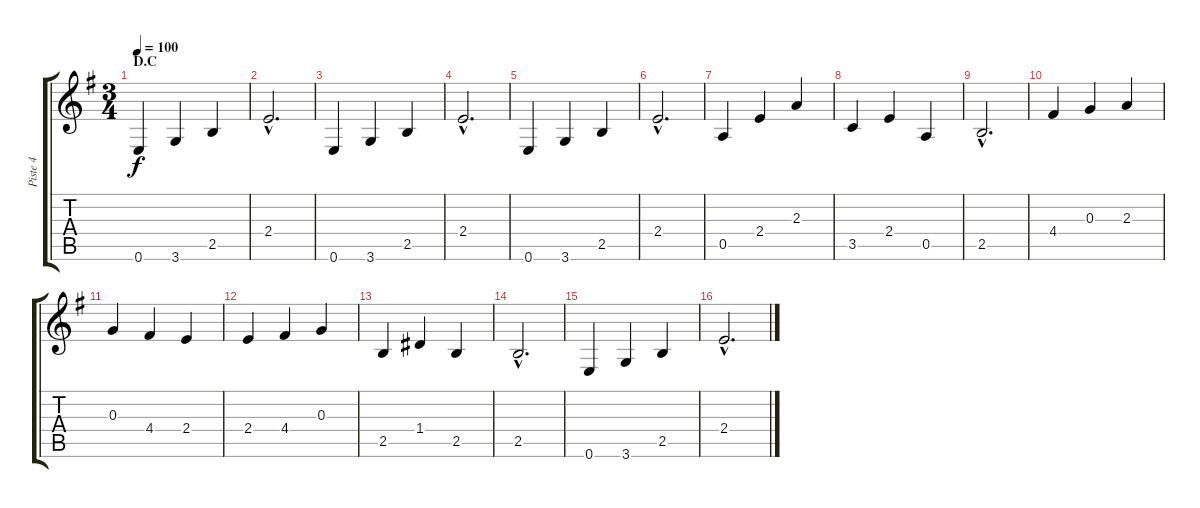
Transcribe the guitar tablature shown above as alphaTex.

\track ("Piste 4" "Piste 4") {instrument electricbasspick}
\staff {score tabs}
\tuning (E4 B3 G3 D3 A2 E2) {hide}
\ts (3 4)
\section ("" "D.C")
\tempo 100
\clef g2
\ks eminor
0.6.4{dy f} 3.6.4 2.5.4 |
2.4{hac}.2{d} |
0.6.4 3.6.4 2.5.4 |
2.4{hac}.2{d} |
0.6.4 3.6.4 2.5.4 |
2.4{hac}.2{d} |
0.5.4 2.4.4 2.3.4 |
3.5.4 2.4.4 0.5.4 |
2.5{hac}.2{d} |
4.4.4 0.3.4 2.3.4 |
0.3.4 4.4.4 2.4.4 |
2.4.4 4.4.4 0.3.4 |
2.5.4 1.4.4 2.5.4 |
2.5{hac}.2{d} |
0.6.4 3.6.4 2.5.4 |
2.4{hac}.2{d}
